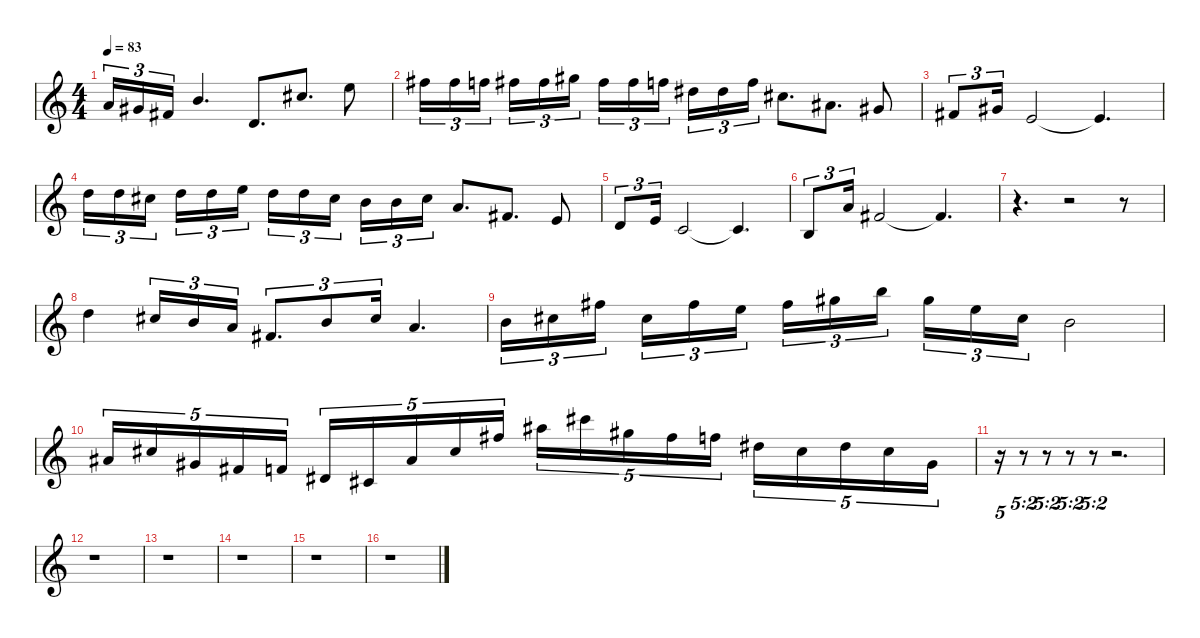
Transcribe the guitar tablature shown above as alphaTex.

\defaultSystemsLayout 4
\hideDynamics
\bracketExtendMode nobrackets
\singleTrackTrackNamePolicy hidden
\multiTrackTrackNamePolicy hidden
\firstSystemTrackNameMode fullname
\firstSystemTrackNameOrientation horizontal
\otherSystemsTrackNameOrientation horizontal
\track ("Voix" "led.synth.") {instrument lead3calliope}
\staff {score}
\tuning (E4 B3 G3 D3 A2 E2)
\ts (4 4)
\tempo 83
\clef g2
\ks c
14.3.16{tu (3 2) dy f beam Up} 13.3{acc #}.16{tu (3 2) beam Up} 11.3{acc #}.16{tu (3 2) beam Up} 12.2.4{d beam Up} 12.4.8{d beam Up} 14.2{acc #}.8{d beam Up} 12.1.8{beam Down} |
14.1{acc #}.16{tu (3 2) beam Down} 14.1{acc #}.16{tu (3 2) beam Down} 13.1.16{tu (3 2) beam Down} 14.1{acc #}.16{tu (3 2) beam Down} 14.1{acc #}.16{tu (3 2) beam Down} 16.1{acc #}.16{tu (3 2) beam Down} 14.1{acc #}.16{tu (3 2) beam Down} 14.1{acc #}.16{tu (3 2) beam Down} 13.1.16{tu (3 2) beam Down} 16.2{acc #}.16{tu (3 2) beam Down} 16.2{acc #}.16{tu (3 2) beam Down} 13.1.16{tu (3 2) beam Down} 14.2{acc #}.8{d beam Down} 15.3{acc #}.8{d beam Down} 13.3{acc #}.8{beam Up} |
11.3{acc #}.8{tu (3 2) beam Up} 13.3{acc #}.16{tu (3 2) beam Up} 14.4.2{beam Up} 14.4{t}.4{d beam Up} |
10.1.16{tu (3 2) beam Down} 10.1.16{tu (3 2) beam Down} 9.1{acc #}.16{tu (3 2) beam Down} 10.1.16{tu (3 2) beam Down} 10.1.16{tu (3 2) beam Down} 12.1.16{tu (3 2) beam Down} 10.1.16{tu (3 2) beam Down} 10.1.16{tu (3 2) beam Down} 9.1{acc #}.16{tu (3 2) beam Down} 12.2.16{tu (3 2) beam Down} 12.2.16{tu (3 2) beam Down} 9.1{acc #}.16{tu (3 2) beam Down} 10.2.8{d beam Up} 11.3{acc #}.8{d beam Up} 9.3.8{beam Up} |
7.3.8{tu (3 2) beam Up} 9.3.16{tu (3 2) beam Up} 10.4.2{beam Up} 10.4{t}.4{d beam Up} |
9.4.8{tu (3 2) beam Up} 10.2.16{tu (3 2) beam Up} 11.3{acc #}.2{beam Up} 11.3{t acc #}.4{d beam Up} |
r.4{d beam Down} r.2{beam Down} r.8{beam Down} |
10.1.4{beam Down} 14.2{acc #}.16{tu (3 2) beam Up} 12.2.16{tu (3 2) beam Up} 10.2.16{tu (3 2) beam Up} 11.3{acc #}.8{d tu (3 2) beam Up} 12.2.8{tu (3 2) beam Down} 14.2{acc #}.16{tu (3 2) beam Down} 10.2.4{d beam Up} |
16.3.16{tu (3 2) beam Down} 18.3{acc #}.16{tu (3 2) beam Down} 19.2{acc #}.16{tu (3 2) beam Down} 18.3{acc #}.16{tu (3 2) beam Down} 19.2{acc #}.16{tu (3 2) beam Down} 17.2.16{tu (3 2) beam Down} 19.2{acc #}.16{tu (3 2) beam Down} 16.1{acc #}.16{tu (3 2) beam Down} 19.1.16{tu (3 2) beam Down} 16.1{acc #}.16{tu (3 2) beam Down} 17.2.16{tu (3 2) beam Down} 18.3{acc #}.16{tu (3 2) beam Down} 16.3.2{beam Down} |
15.3{acc #}.16{tu (5 4) beam Up} 14.2{acc #}.16{tu (5 4) beam Up} 13.3{acc #}.16{tu (5 4) beam Up} 16.4{acc #}.16{tu (5 4) beam Up} 15.4.16{tu (5 4) beam Up} 13.4{acc #}.16{tu (5 4) beam Up} 16.5{acc #}.16{tu (5 4) beam Up} 15.3{acc #}.16{tu (5 4) beam Up} 14.2{acc #}.16{tu (5 4) beam Up} 19.2{acc #}.16{tu (5 4) beam Up} 18.1{acc #}.16{tu (5 4) beam Down} 21.1{acc #}.16{tu (5 4) beam Down} 21.2{acc #}.16{tu (5 4) beam Down} 19.2{acc #}.16{tu (5 4) beam Down} 18.2.16{tu (5 4) beam Down} 20.3{acc #}.16{tu (5 4) beam Down} 18.3{acc #}.16{tu (5 4) beam Down} 20.3{acc #}.16{tu (5 4) beam Down} 18.3{acc #}.16{tu (5 4) beam Down} 18.4{acc #}.16{tu (5 4) beam Down} |
r.16{tu (5 4) beam Down} r.8{tu (5 2) beam Down} r.8{tu (5 2) beam Down} r.8{tu (5 2) beam Down} r.8{tu (5 2) beam Down} r.2{d beam Down} |
r.1{beam Down} |
r.1{beam Down} |
r.1{beam Down} |
r.1{beam Down} |
r.1{beam Down}
